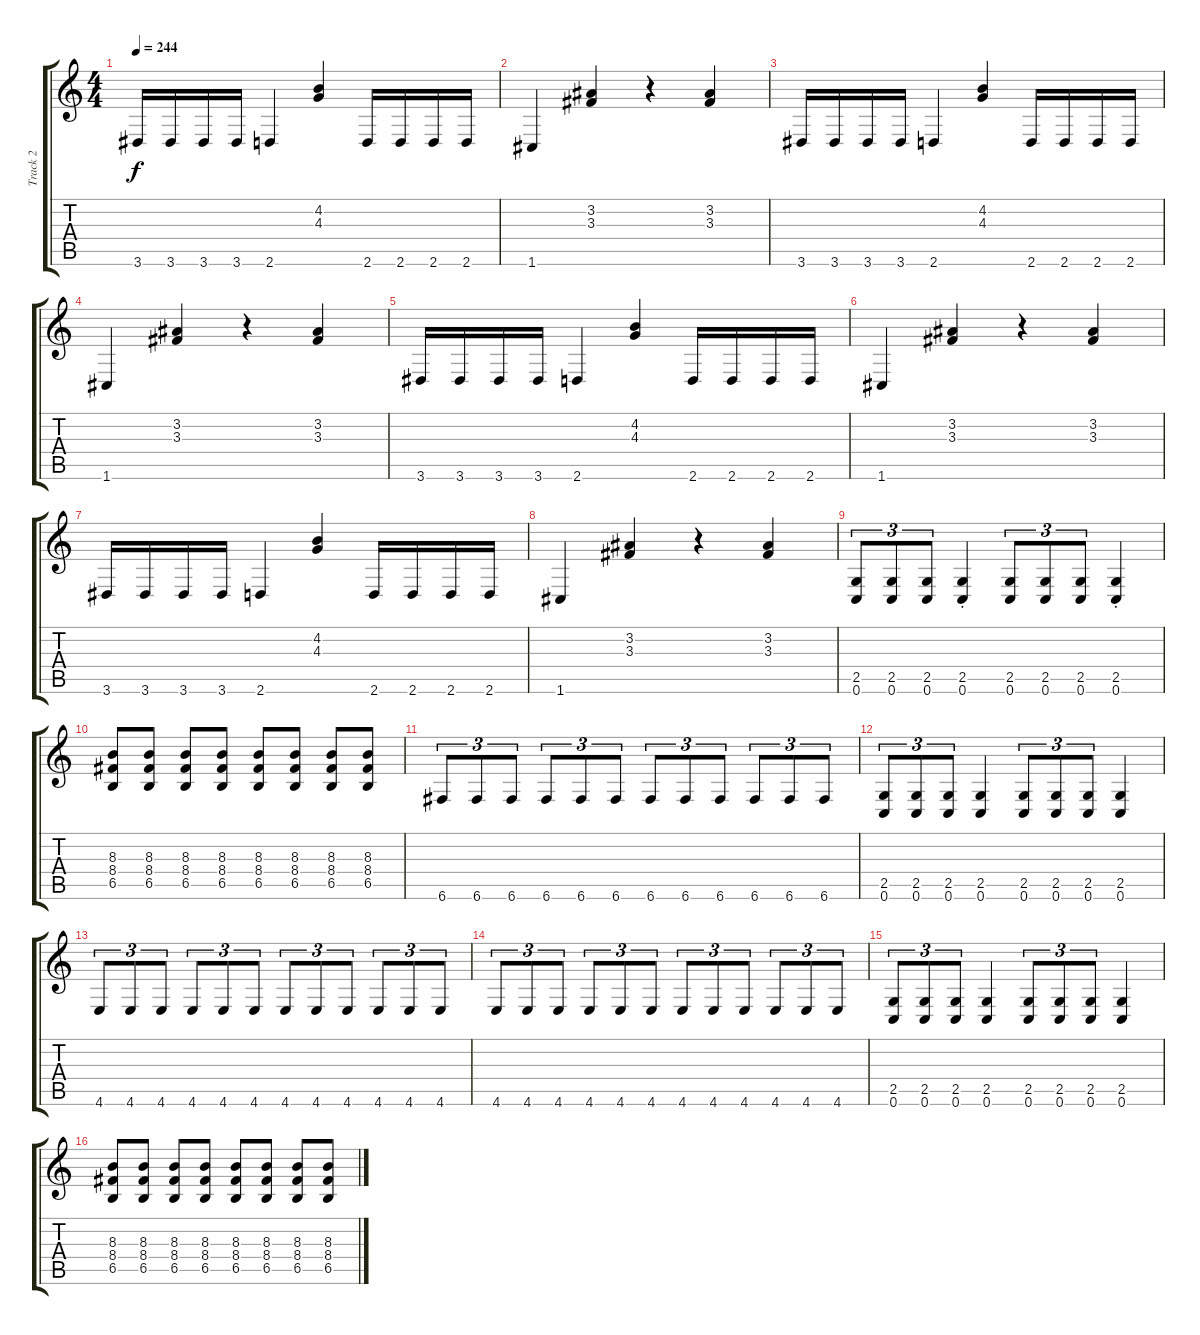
\track ("Track 2" "Track 2") {instrument distortionguitar}
\staff {score tabs}
\tuning (C4 G3 Eb3 Bb2 F2 C2) {hide}
\ts (4 4)
\tempo 244
\clef g2
\ks c
3.6.16{dy f} 3.6.16 3.6.16 3.6.16 2.6.4 (4.2 4.3).4 2.6.16 2.6.16 2.6.16 2.6.16 |
1.6.4 (3.2 3.3).4 r.4 (3.2 3.3).4 |
3.6.16 3.6.16 3.6.16 3.6.16 2.6.4 (4.2 4.3).4 2.6.16 2.6.16 2.6.16 2.6.16 |
1.6.4 (3.2 3.3).4 r.4 (3.2 3.3).4 |
3.6.16 3.6.16 3.6.16 3.6.16 2.6.4 (4.2 4.3).4 2.6.16 2.6.16 2.6.16 2.6.16 |
1.6.4 (3.2 3.3).4 r.4 (3.2 3.3).4 |
3.6.16 3.6.16 3.6.16 3.6.16 2.6.4 (4.2 4.3).4 2.6.16 2.6.16 2.6.16 2.6.16 |
1.6.4 (3.2 3.3).4 r.4 (3.2 3.3).4 |
(2.5 0.6).8{tu (3 2)} (2.5 0.6).8{tu (3 2)} (2.5 0.6).8{tu (3 2)} (2.5{st} 0.6).4 (2.5 0.6).8{tu (3 2)} (2.5 0.6).8{tu (3 2)} (2.5 0.6).8{tu (3 2)} (2.5{st} 0.6).4 |
(8.3 8.4 6.5).8 (8.3 8.4 6.5).8 (8.3 8.4 6.5).8 (8.3 8.4 6.5).8 (8.3 8.4 6.5).8 (8.3 8.4 6.5).8 (8.3 8.4 6.5).8 (8.3 8.4 6.5).8 |
6.6.8{tu (3 2)} 6.6.8{tu (3 2)} 6.6.8{tu (3 2)} 6.6.8{tu (3 2)} 6.6.8{tu (3 2)} 6.6.8{tu (3 2)} 6.6.8{tu (3 2)} 6.6.8{tu (3 2)} 6.6.8{tu (3 2)} 6.6.8{tu (3 2)} 6.6.8{tu (3 2)} 6.6.8{tu (3 2)} |
(2.5 0.6).8{tu (3 2)} (2.5 0.6).8{tu (3 2)} (2.5 0.6).8{tu (3 2)} (2.5 0.6).4 (2.5 0.6).8{tu (3 2)} (2.5 0.6).8{tu (3 2)} (2.5 0.6).8{tu (3 2)} (2.5 0.6).4 |
4.6.8{tu (3 2)} 4.6.8{tu (3 2)} 4.6.8{tu (3 2)} 4.6.8{tu (3 2)} 4.6.8{tu (3 2)} 4.6.8{tu (3 2)} 4.6.8{tu (3 2)} 4.6.8{tu (3 2)} 4.6.8{tu (3 2)} 4.6.8{tu (3 2)} 4.6.8{tu (3 2)} 4.6.8{tu (3 2)} |
4.6.8{tu (3 2)} 4.6.8{tu (3 2)} 4.6.8{tu (3 2)} 4.6.8{tu (3 2)} 4.6.8{tu (3 2)} 4.6.8{tu (3 2)} 4.6.8{tu (3 2)} 4.6.8{tu (3 2)} 4.6.8{tu (3 2)} 4.6.8{tu (3 2)} 4.6.8{tu (3 2)} 4.6.8{tu (3 2)} |
(2.5 0.6).8{tu (3 2)} (2.5 0.6).8{tu (3 2)} (2.5 0.6).8{tu (3 2)} (2.5 0.6).4 (2.5 0.6).8{tu (3 2)} (2.5 0.6).8{tu (3 2)} (2.5 0.6).8{tu (3 2)} (2.5 0.6).4 |
(8.3 8.4 6.5).8 (8.3 8.4 6.5).8 (8.3 8.4 6.5).8 (8.3 8.4 6.5).8 (8.3 8.4 6.5).8 (8.3 8.4 6.5).8 (8.3 8.4 6.5).8 (8.3 8.4 6.5).8
